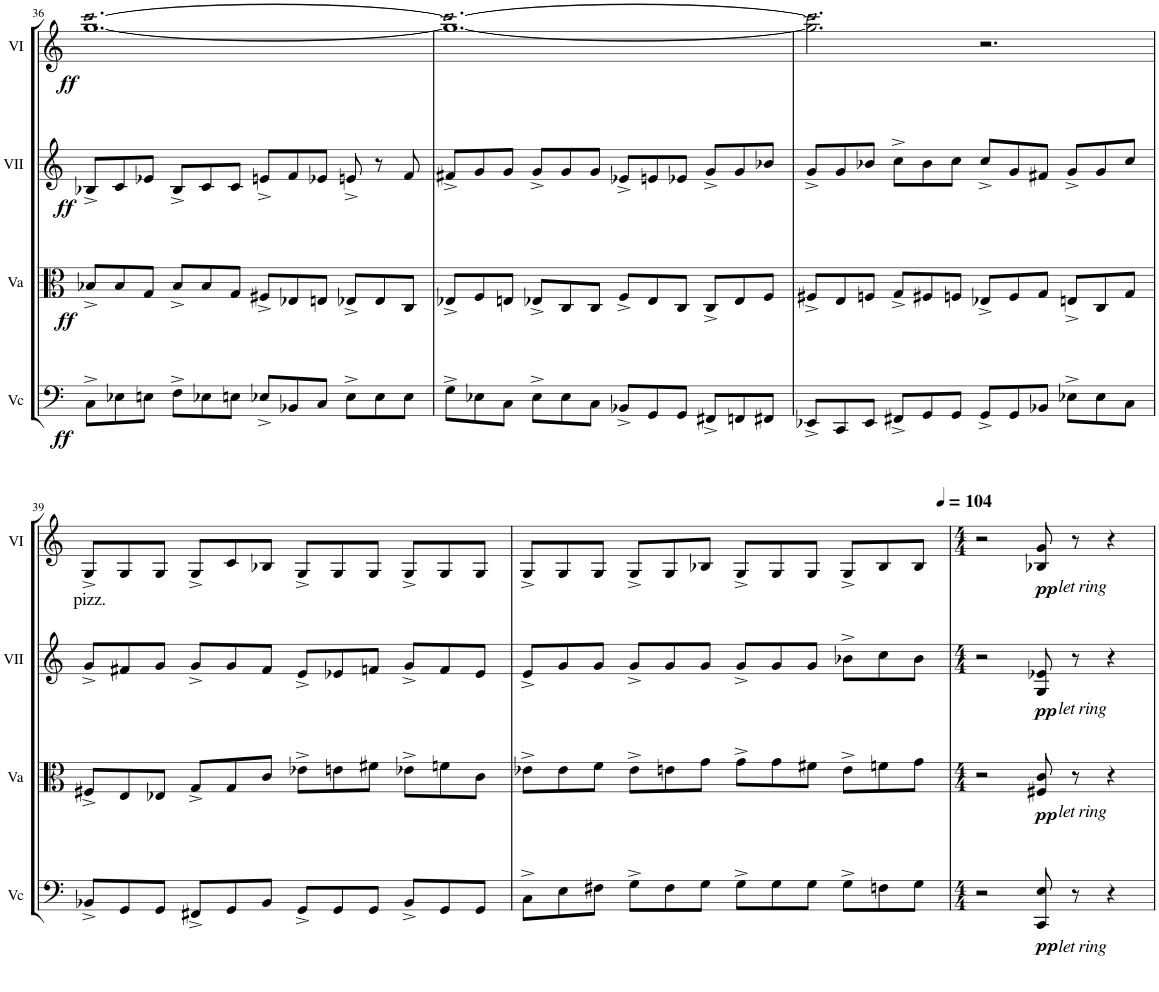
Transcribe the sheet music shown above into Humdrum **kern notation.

**kern	**dynam	**kern	**dynam	**kern	**dynam	**kern	**dynam
*part4	*part4	*part3	*part3	*part2	*part2	*part1	*part1
*staff4	*staff4	*staff3	*staff3	*staff2	*staff2	*staff1	*staff1
*I"Vc	*	*I"Va	*	*I"VII	*	*I"VI	*
*I'Vc	*	*I'Va	*	*I'VII	*	*I'VI	*
!!LO:PB:g=z
*clefF4	*	*clefC3	*	*clefG2	*	*clefG2	*
*k[]	*	*k[]	*	*k[]	*	*k[]	*
*M12/8	*	*M12/8	*	*M12/8	*	*M12/8	*
=36	=36	=36	=36	=36	=36	=36	=36
!	!LO:DY:b	!	!LO:DY:b	!	!LO:DY:b	!LO:N:n=2:head=open	!LO:DY:b
8C^\L	ff	8B-X^/L	ff	8B-X^/L	ff	[1.gg [1.ccc	ff
8E-X\	.	8B-/	.	8c/	.	.	.
8En\J	.	8G/J	.	8e-X/J	.	.	.
8F^\L	.	8B-^/L	.	8B-^/L	.	.	.
8E-X\	.	8B-/	.	8c/	.	.	.
8En\J	.	8G/J	.	8c/J	.	.	.
8E-X^/L	.	8F#X^/L	.	8en^/L	.	.	.
8BB-X/	.	8E-X/	.	8f/	.	.	.
8C/J	.	8En/J	.	8e-X/J	.	.	.
8E-^\L	.	8E-X^/L	.	8en^/	.	.	.
8E-\	.	8E-/	.	8r	.	.	.
8E-\J	.	8C/J	.	8f/	.	.	.
=37	=37	=37	=37	=37	=37	=37	=37
!	!	!	!	!	!	!LO:N:n=2:head=open	!
8G^\L	.	8E-X^/L	.	8f#X^/L	.	1.gg_ 1.ccc_	.
8E-X\	.	8F/	.	8g/	.	.	.
8C\J	.	8En/J	.	8g/J	.	.	.
8E-^\L	.	8E-X^/L	.	8g^/L	.	.	.
8E-\	.	8C/	.	8g/	.	.	.
8C\J	.	8C/J	.	8g/J	.	.	.
8BB-X^/L	.	8F^/L	.	8e-X^/L	.	.	.
8GG/	.	8E-/	.	8en/	.	.	.
8GG/J	.	8C/J	.	8e-X/J	.	.	.
8FF#X^/L	.	8C^/L	.	8g^/L	.	.	.
8FFn/	.	8E-/	.	8g/	.	.	.
8FF#X/J	.	8F/J	.	8b-X/J	.	.	.
=38	=38	=38	=38	=38	=38	=38	=38
!	!	!	!	!	!	!LO:N:n=2:head=open	!
8EE-X^/L	.	8F#X^/L	.	8g^/L	.	2.gg\] 2.ccc\]	.
8CC/	.	8E/	.	8g/	.	.	.
8EE-/J	.	8Fn/J	.	8b-X/J	.	.	.
8FF#X^/L	.	8G^/L	.	8cc^\L	.	.	.
8GG/	.	8F#X/	.	8b-\	.	.	.
8GG/J	.	8Fn/J	.	8cc\J	.	.	.
8GG^/L	.	8E-X^/L	.	8cc^/L	.	2.r	.
8GG/	.	8F/	.	8g/	.	.	.
8BB-X/J	.	8G/J	.	8f#X/J	.	.	.
8E-X^\L	.	8En^/L	.	8g^/L	.	.	.
8E-\	.	8C/	.	8g/	.	.	.
8C\J	.	8G/J	.	8cc/J	.	.	.
!!LO:LB:g=z
=39	=39	=39	=39	=39	=39	=39	=39
!	!	!	!	!	!	!LO:TX:b:t=pizz.	!
8BB-X^/L	.	8F#X^/L	.	8g^/L	.	8G^/L	.
8GG/	.	8E/	.	8f#X/	.	8G/	.
8GG/J	.	8E-X/J	.	8g/J	.	8G/J	.
8FF#X^/L	.	8G^/L	.	8g^/L	.	8G^/L	.
8GG/	.	8G/	.	8g/	.	8c/	.
8BB-/J	.	8c/J	.	8f#/J	.	8B-X/J	.
8GG^/L	.	8e-X^\L	.	8e^/L	.	8G^/L	.
8GG/	.	8en\	.	8e-X/	.	8G/	.
8GG/J	.	8f#X\J	.	8fn/J	.	8G/J	.
8BB-^/L	.	8e-X^\L	.	8g^/L	.	8G^/L	.
8GG/	.	8fn\	.	8f/	.	8G/	.
8GG/J	.	8c\J	.	8e-/J	.	8G/J	.
=40	=40	=40	=40	=40	=40	=40	=40
8C^\L	.	8e-X^\L	.	8e^/L	.	8G^/L	.
8E\	.	8e-\	.	8g/	.	8G/	.
8F#X\J	.	8f\J	.	8g/J	.	8G/J	.
8G^\L	.	8e-^\L	.	8g^/L	.	8G^/L	.
8F#\	.	8en\	.	8g/	.	8G/	.
8G\J	.	8g\J	.	8g/J	.	8B-X/J	.
8G^\L	.	8g^\L	.	8g^/L	.	8G^/L	.
8G\	.	8g\	.	8g/	.	8G/	.
8G\J	.	8f#X\J	.	8g/J	.	8G/J	.
8G^\L	.	8e^\L	.	8b-X^\L	.	8G^/L	.
8Fn\	.	8fn\	.	8cc\	.	8B-/	.
8G\J	.	8g\J	.	8b-\J	.	8B-/J	.
=41	=41	=41	=41	=41	=41	=41	=41
*M4/4	*	*M4/4	*	*M4/4	*	*M4/4	*
*	*	*	*	*	*	*MM104	*
2r	.	2r	.	2r	.	2r	.
!	!	!	!	!	!	!LO:TX:b:i:t=let ring	!
!	!	!	!	!LO:TX:b:i:t=let ring	!	!	!
!	!	!LO:TX:b:i:t=let ring	!	!	!	!	!
!LO:TX:b:i:t=let ring	!	!	!	!	!	!	!
!	!LO:DY:b	!	!LO:DY:b	!	!LO:DY:b	!	!LO:DY:b
8CC/ 8E/	pp	8F#X/ 8c/	pp	8G/ 8e-X/	pp	8B-X/ 8g/	pp
8r	.	8r	.	8r	.	8r	.
4r	.	4r	.	4r	.	4r	.
=	=	=	=	=	=	=	=
*-	*-	*-	*-	*-	*-	*-	*-
